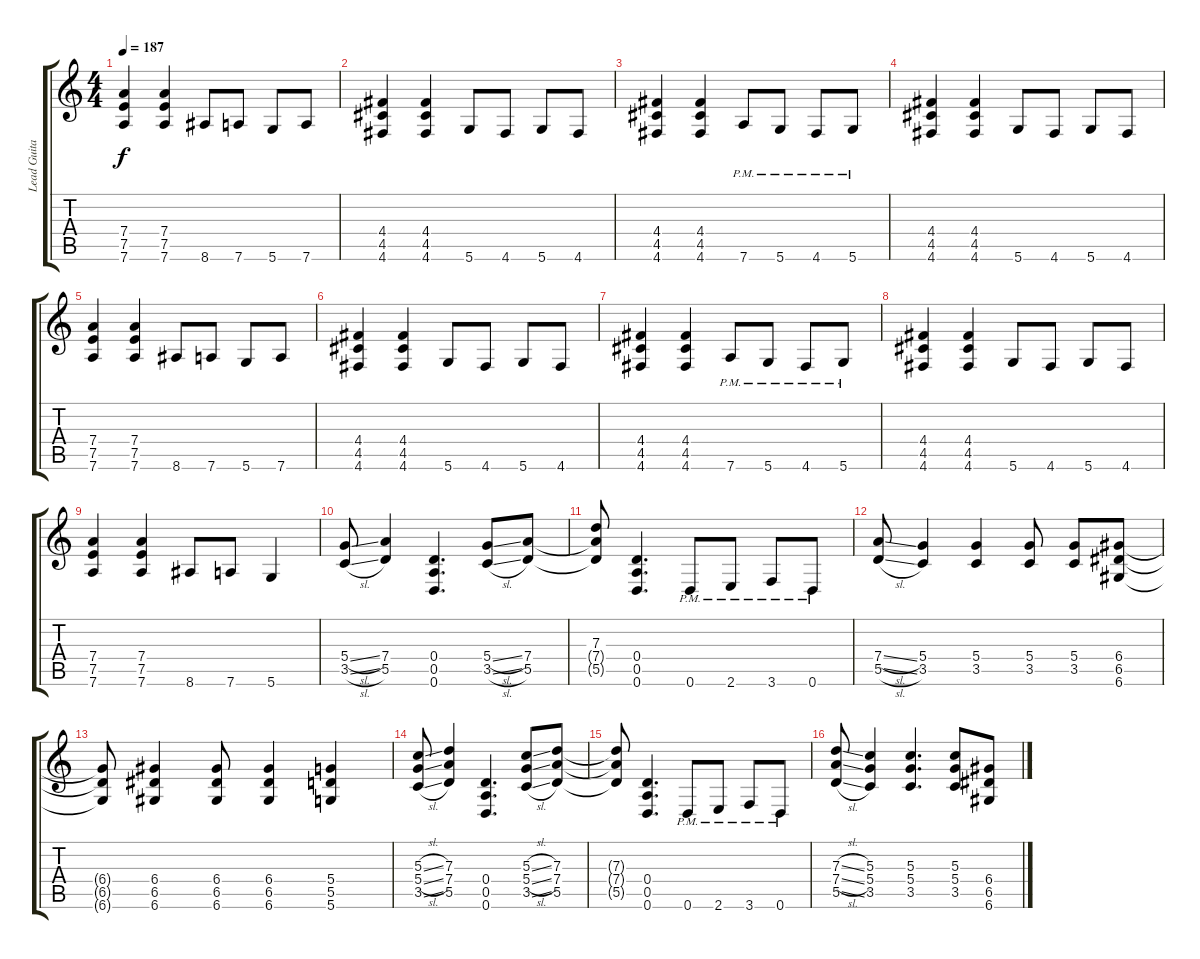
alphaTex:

\track ("Lead Guitar" "Lead Guita") {instrument acousticguitarsteel}
\staff {score tabs}
\tuning (E4 B3 G3 D3 A2 D2) {hide}
\ts (4 4)
\tempo 187
\clef g2
\ks c
(7.4 7.5 7.6).4{dy f} (7.4 7.5 7.6).4 8.6.8 7.6.8 5.6.8 7.6.8 |
(4.4 4.5 4.6).4 (4.4 4.5 4.6).4 5.6.8 4.6.8 5.6.8 4.6.8 |
(4.4 4.5 4.6).4 (4.4 4.5 4.6).4 7.6{pm}.8 5.6{pm}.8 4.6{pm}.8 5.6{pm}.8 |
(4.4 4.5 4.6).4 (4.4 4.5 4.6).4 5.6.8 4.6.8 5.6.8 4.6.8 |
(7.4 7.5 7.6).4 (7.4 7.5 7.6).4 8.6.8 7.6.8 5.6.8 7.6.8 |
(4.4 4.5 4.6).4 (4.4 4.5 4.6).4 5.6.8 4.6.8 5.6.8 4.6.8 |
(4.4 4.5 4.6).4 (4.4 4.5 4.6).4 7.6{pm}.8 5.6{pm}.8 4.6{pm}.8 5.6{pm}.8 |
(4.4 4.5 4.6).4 (4.4 4.5 4.6).4 5.6.8 4.6.8 5.6.8 4.6.8 |
(7.4 7.5 7.6).4 (7.4 7.5 7.6).4 8.6.8 7.6.8 5.6.4 |
(5.4{sl} 3.5{sl}).8 (7.4 5.5).4 (0.4 0.5 0.6).4{d} (5.4{sl} 3.5{sl}).8 (7.4 5.5).8 |
(7.3 7.4{t} 5.5{t}).8 (0.4 0.5 0.6).4{d} 0.6{pm}.8 2.6{pm}.8 3.6{pm}.8 0.6{pm}.8 |
(7.4{sl} 5.5{sl}).8 (5.4 3.5).4 (5.4 3.5).4 (5.4 3.5).8 (5.4 3.5).8 (6.4 6.5 6.6).8 |
(6.4{t} 6.5{t} 6.6{t}).8 (6.4 6.5 6.6).4 (6.4 6.5 6.6).8 (6.4 6.5 6.6).4 (5.4 5.5 5.6).4 |
(5.3{sl} 5.4{sl} 3.5{sl}).8 (7.3 7.4 5.5).4 (0.4 0.5 0.6).4{d} (5.3{sl} 5.4{sl} 3.5{sl}).8 (7.3 7.4 5.5).8 |
(7.3{t} 7.4{t} 5.5{t}).8 (0.4 0.5 0.6).4{d} 0.6{pm}.8 2.6{pm}.8 3.6{pm}.8 0.6{pm}.8 |
(7.3{sl} 7.4{sl} 5.5{sl}).8 (5.3 5.4 3.5).4 (5.3 5.4 3.5).4{d} (5.3 5.4 3.5).8 (6.4 6.5 6.6).8
